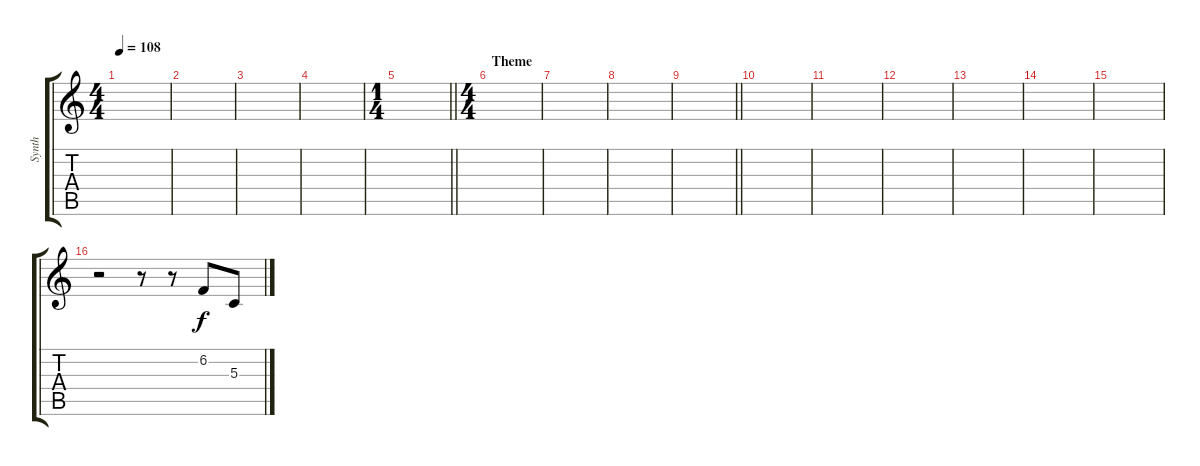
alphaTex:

\track ("Synth" "Synth") {instrument lead1square}
\staff {score tabs}
\tuning (E4 B3 G3 D3 A2 E2) {hide}
\ts (4 4)
\tempo 108
\clef g2
\ks c
|
|
|
|
\ts (1 4)
\barLineRight lightlight
|
\ts (4 4)
\section ("" "Theme")
|
|
|
\barLineRight lightlight
|
|
|
|
|
|
|
r.2 r.8 r.8 6.2.8 5.3.8
